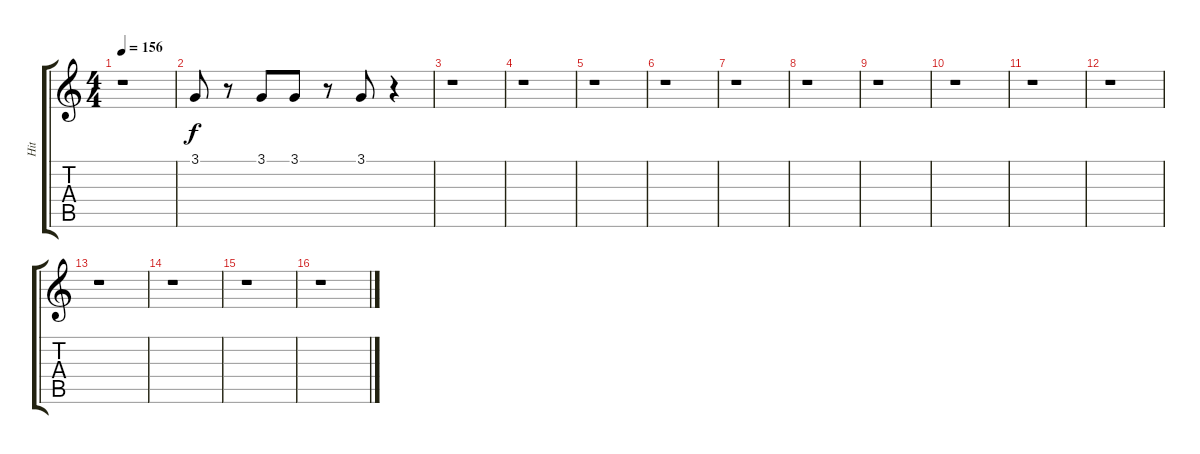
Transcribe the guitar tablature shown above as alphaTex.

\track ("Hit" "Hit") {instrument orchestrahit}
\staff {score tabs}
\tuning (E4 B3 G3 D3 A2 E2) {hide}
\ts (4 4)
\tempo 156
\clef g2
\ks c
r.1{dy f} |
3.1.8 r.8 3.1.8 3.1.8 r.8 3.1.8 r.4 |
r.1 |
r.1 |
r.1 |
r.1 |
r.1 |
r.1 |
r.1 |
r.1 |
r.1 |
r.1 |
r.1 |
r.1 |
r.1 |
r.1
